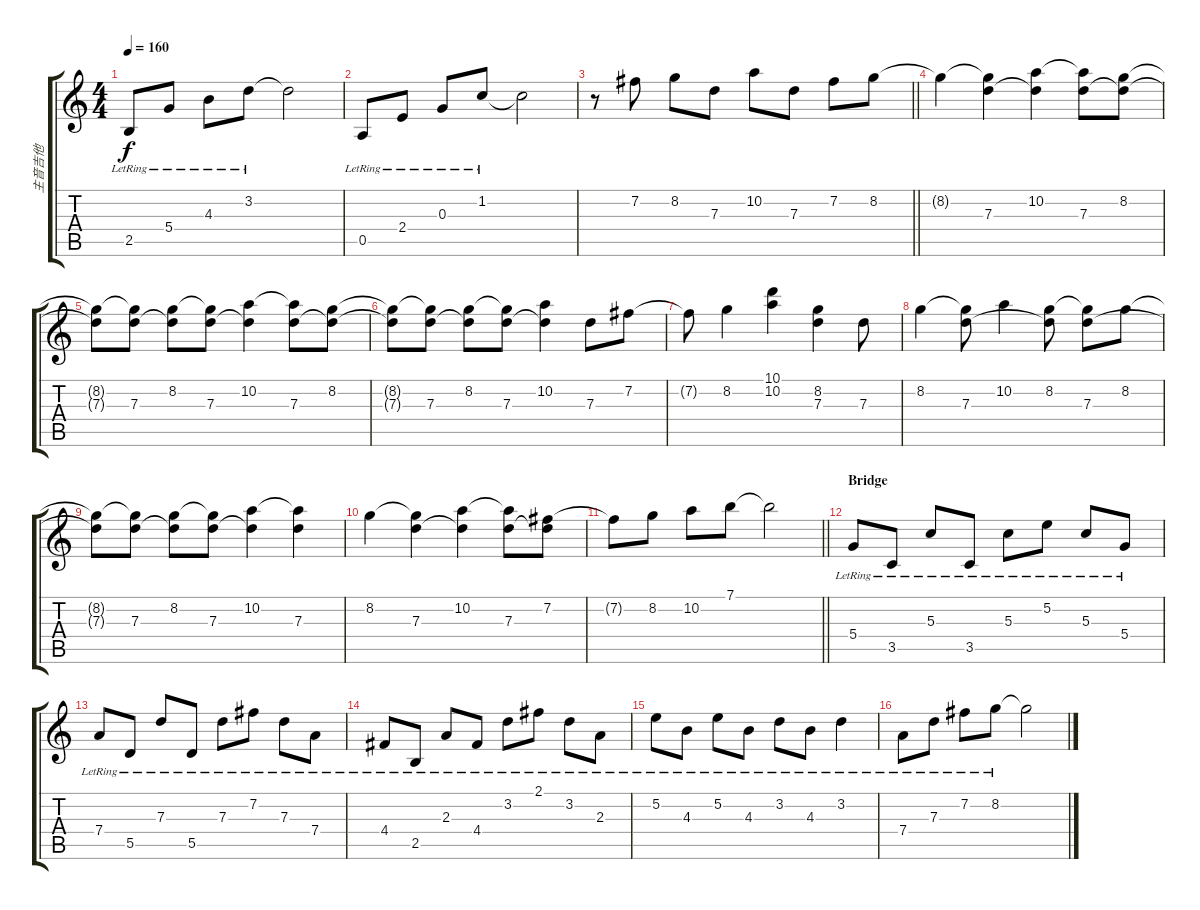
\track ("主音吉他" "主音吉他") {instrument distortionguitar}
\staff {score tabs}
\tuning (E4 B3 G3 D3 A2 E2) {hide}
\ts (4 4)
\tempo 160
\clef g2
\ks c
2.5{lr}.8{dy f} 5.4{lr}.8 4.3{lr}.8 3.2{lr}.8 3.2{t}.2 |
0.5{lr}.8 2.4{lr}.8 0.3{lr}.8 1.2{lr}.8 1.2{t}.2 |
\barLineRight lightlight
r.8{instrument distortionguitar} 7.2.8 8.2.8 7.3.8 10.2.8 7.3.8 7.2.8 8.2.8 |
8.2{t}.4 (8.2{t} 7.3).4 (10.2 7.3{t}).4 (10.2{t} 7.3).8 (8.2 7.3{t}).8 |
(8.2{t} 7.3{t}).8 (8.2{t} 7.3).8 (8.2 7.3{t}).8 (8.2{t} 7.3).8 (10.2 7.3{t}).4 (10.2{t} 7.3).8 (8.2 7.3{t}).8 |
(8.2{t} 7.3{t}).8 (8.2{t} 7.3).8 (8.2 7.3{t}).8 (8.2{t} 7.3).8 (10.2 7.3{t}).4 7.3.8 7.2.8 |
7.2{t}.8 8.2.4 (10.1 10.2).4 (8.2 7.3).4 7.3.8 |
8.2.4 (8.2{t} 7.3).8 10.2.4 (8.2 7.3{t}).8 (8.2{t} 7.3).8 8.2.8 |
(8.2{t} 7.3{t}).8 (8.2{t} 7.3).8 (8.2 7.3{t}).8 (8.2{t} 7.3).8 (10.2 7.3{t}).4 (10.2{t} 7.3).4 |
8.2.4 (8.2{t} 7.3).4 (10.2 7.3{t}).4 (10.2{t} 7.3).8 (7.2 7.3{t}).8 |
\barLineRight lightlight
7.2{t}.8 8.2.8 10.2.8 7.1.8 7.1{t}.2 |
\section ("" "Bridge")
5.4{lr}.8{instrument electricguitarclean} 3.5{lr}.8 5.3{lr}.8 3.5{lr}.8 5.3{lr}.8 5.2{lr}.8 5.3{lr}.8 5.4{lr}.8 |
7.4{lr}.8 5.5{lr}.8 7.3{lr}.8 5.5{lr}.8 7.3{lr}.8 7.2{lr}.8 7.3{lr}.8 7.4{lr}.8 |
4.4{lr}.8 2.5{lr}.8 2.3{lr}.8 4.4{lr}.8 3.2{lr}.8 2.1{lr}.8 3.2{lr}.8 2.3{lr}.8 |
5.2{lr}.8 4.3{lr}.8 5.2{lr}.8 4.3{lr}.8 3.2{lr}.8 4.3{lr}.8 3.2{lr}.4 |
7.4{lr}.8 7.3{lr}.8 7.2{lr}.8 8.2{lr}.8 8.2{t}.2
